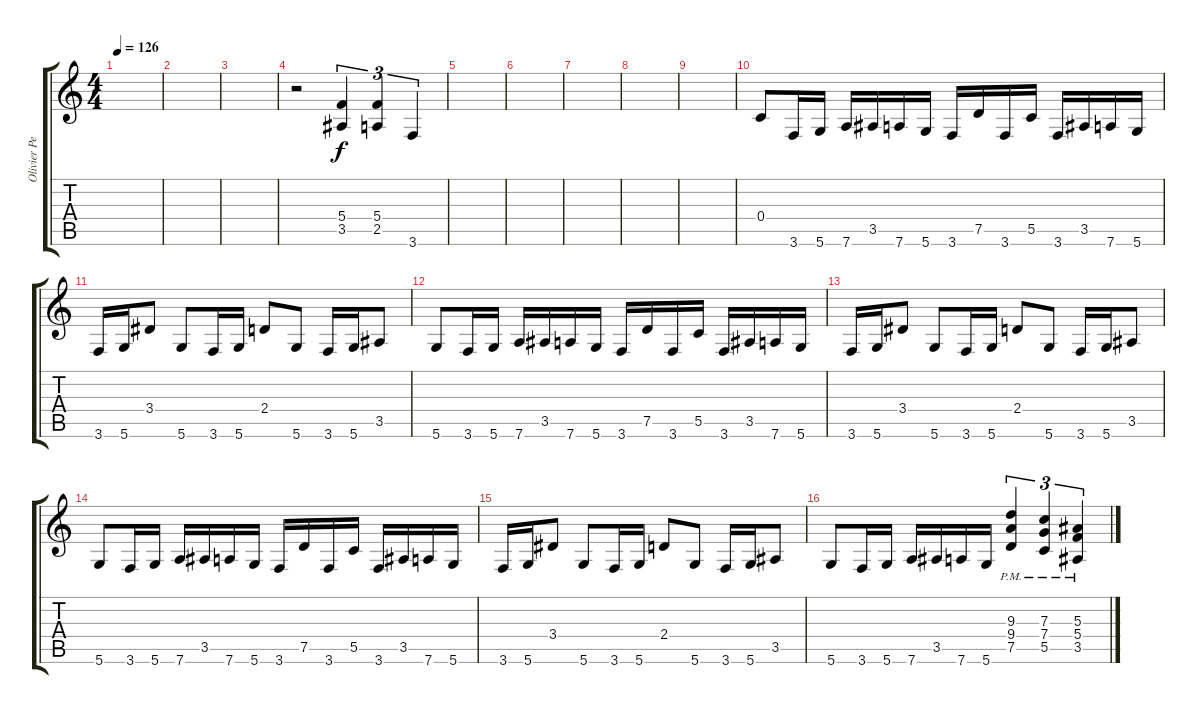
\track ("Olivier Perrier-Maurel" "Olivier Pe") {instrument distortionguitar}
\staff {score tabs}
\tuning (D4 A3 F3 C3 G2 D2) {hide}
\ts (4 4)
\tempo 126
\clef g2
\ks c
|
|
|
r.2 (5.4 3.5).4{tu (3 2)} (5.4 2.5).4{tu (3 2)} 3.6.4{tu (3 2)} |
|
|
|
|
|
0.4.8 3.6.16 5.6.16 7.6.16 3.5.16 7.6.16 5.6.16 3.6.16 7.5.16 3.6.16 5.5.16 3.6.16 3.5.16 7.6.16 5.6.16 |
3.6.16 5.6.16 3.4.8 5.6.8 3.6.16 5.6.16 2.4.8 5.6.8 3.6.16 5.6.16 3.5.8 |
5.6.8 3.6.16 5.6.16 7.6.16 3.5.16 7.6.16 5.6.16 3.6.16 7.5.16 3.6.16 5.5.16 3.6.16 3.5.16 7.6.16 5.6.16 |
3.6.16 5.6.16 3.4.8 5.6.8 3.6.16 5.6.16 2.4.8 5.6.8 3.6.16 5.6.16 3.5.8 |
5.6.8 3.6.16 5.6.16 7.6.16 3.5.16 7.6.16 5.6.16 3.6.16 7.5.16 3.6.16 5.5.16 3.6.16 3.5.16 7.6.16 5.6.16 |
3.6.16 5.6.16 3.4.8 5.6.8 3.6.16 5.6.16 2.4.8 5.6.8 3.6.16 5.6.16 3.5.8 |
5.6.8 3.6.16 5.6.16 7.6.16 3.5.16 7.6.16 5.6.16 (9.3{pm} 9.4 7.5).4{tu (3 2)} (7.3{pm} 7.4 5.5).4{tu (3 2)} (5.3{pm} 5.4 3.5).4{tu (3 2)}
